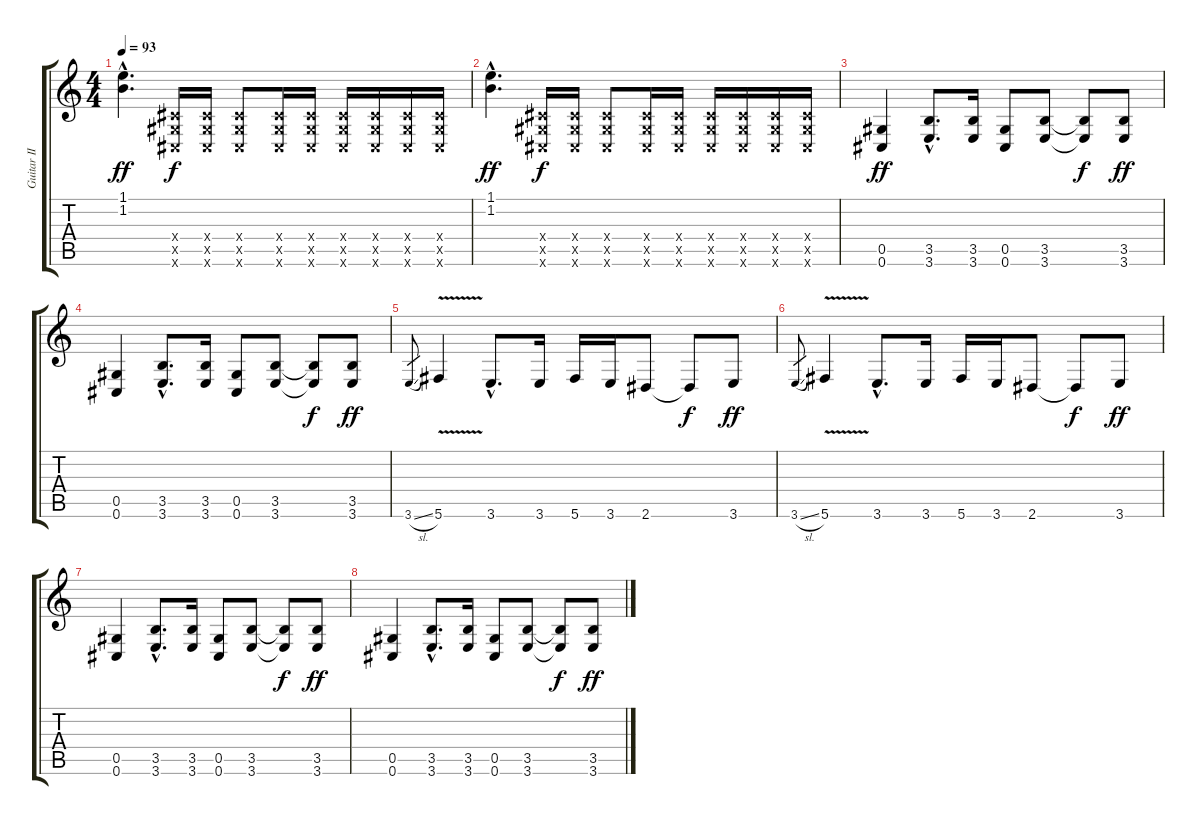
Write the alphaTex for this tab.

\track ("Guitar II" "Guitar II") {instrument overdrivenguitar}
\staff {score tabs}
\tuning (Eb4 Bb3 Gb3 Db3 Ab2 Db2) {hide}
\ts (4 4)
\tempo 93
\clef g2
\ks c
(1.1{hac} 1.2{hac}).4{d dy ff} (0.4{x} 0.5{x} 0.6{x}).16{dy f} (0.4{x} 0.5{x} 0.6{x}).16 (0.4{x} 0.5{x} 0.6{x}).8 (0.4{x} 0.5{x} 0.6{x}).16 (0.4{x} 0.5{x} 0.6{x}).16 (0.4{x} 0.5{x} 0.6{x}).16 (0.4{x} 0.5{x} 0.6{x}).16 (0.4{x} 0.5{x} 0.6{x}).16 (0.4{x} 0.5{x} 0.6{x}).16 |
(1.1{hac} 1.2{hac}).4{d dy ff} (0.4{x} 0.5{x} 0.6{x}).16{dy f} (0.4{x} 0.5{x} 0.6{x}).16 (0.4{x} 0.5{x} 0.6{x}).8 (0.4{x} 0.5{x} 0.6{x}).16 (0.4{x} 0.5{x} 0.6{x}).16 (0.4{x} 0.5{x} 0.6{x}).16 (0.4{x} 0.5{x} 0.6{x}).16 (0.4{x} 0.5{x} 0.6{x}).16 (0.4{x} 0.5{x} 0.6{x}).16 |
(0.5 0.6).4{dy ff} (3.5{hac} 3.6{hac}).8{d} (3.5 3.6).16 (0.5 0.6).8 (3.5 3.6).8 (3.5{t} 3.6{t}).8{dy f} (3.5 3.6).8{dy ff} |
(0.5 0.6).4 (3.5{hac} 3.6{hac}).8{d} (3.5 3.6).16 (0.5 0.6).8 (3.5 3.6).8 (3.5{t} 3.6{t}).8{dy f} (3.5 3.6).8{dy ff} |
3.6{sl}.8{gr} 5.6{v}.4 3.6{hac}.8{d} 3.6.16 5.6.16 3.6.16 2.6.8 2.6{t}.8{dy f} 3.6.8{dy ff} |
3.6{sl}.8{gr} 5.6{v}.4 3.6{hac}.8{d} 3.6.16 5.6.16 3.6.16 2.6.8 2.6{t}.8{dy f} 3.6.8{dy ff} |
(0.5 0.6).4 (3.5{hac} 3.6{hac}).8{d} (3.5 3.6).16 (0.5 0.6).8 (3.5 3.6).8 (3.5{t} 3.6{t}).8{dy f} (3.5 3.6).8{dy ff} |
(0.5 0.6).4 (3.5{hac} 3.6{hac}).8{d} (3.5 3.6).16 (0.5 0.6).8 (3.5 3.6).8 (3.5{t} 3.6{t}).8{dy f} (3.5 3.6).8{dy ff}
